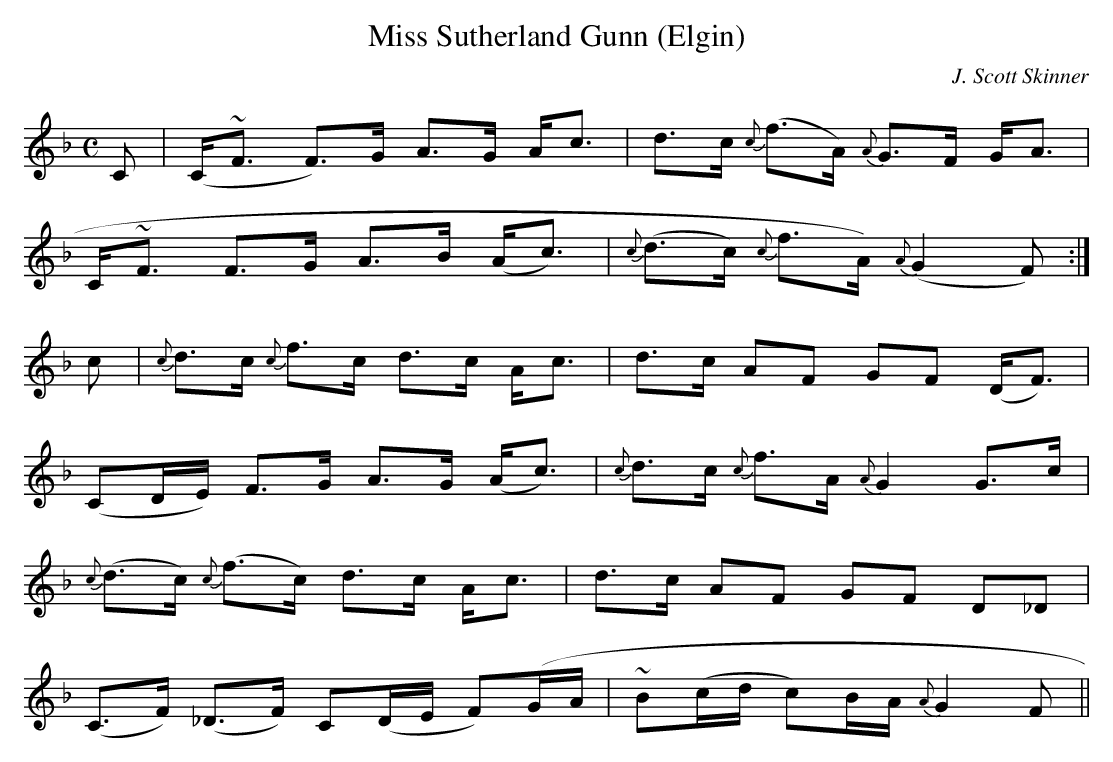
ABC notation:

X:1
T:Miss Sutherland Gunn (Elgin)
C:J. Scott Skinner
M:C
L:1/8
K:F
C|(C<~F F>)G A>G A<c|d>c {c}(f>A) {A}G>F G<A|
C<~F F>G A>B (A<c)|{c}(d>c) {c})f>A) {A}(G2 F):|
c|{c}d>c {c}f>c d>c A<c|d>c AF GF (D<F)|
(CD/E/) F>G A>G (A<c)|{c}d>c {c}f>A {A}G2 G>c|
{c}(d>c) {c}(f>c) d>c A<c|d>c AF GF D_D|
(C>F) (_D>F) C(D/E/ F)(G/A/|~B(c/d/ c)B/A/ {A}G2 F||
